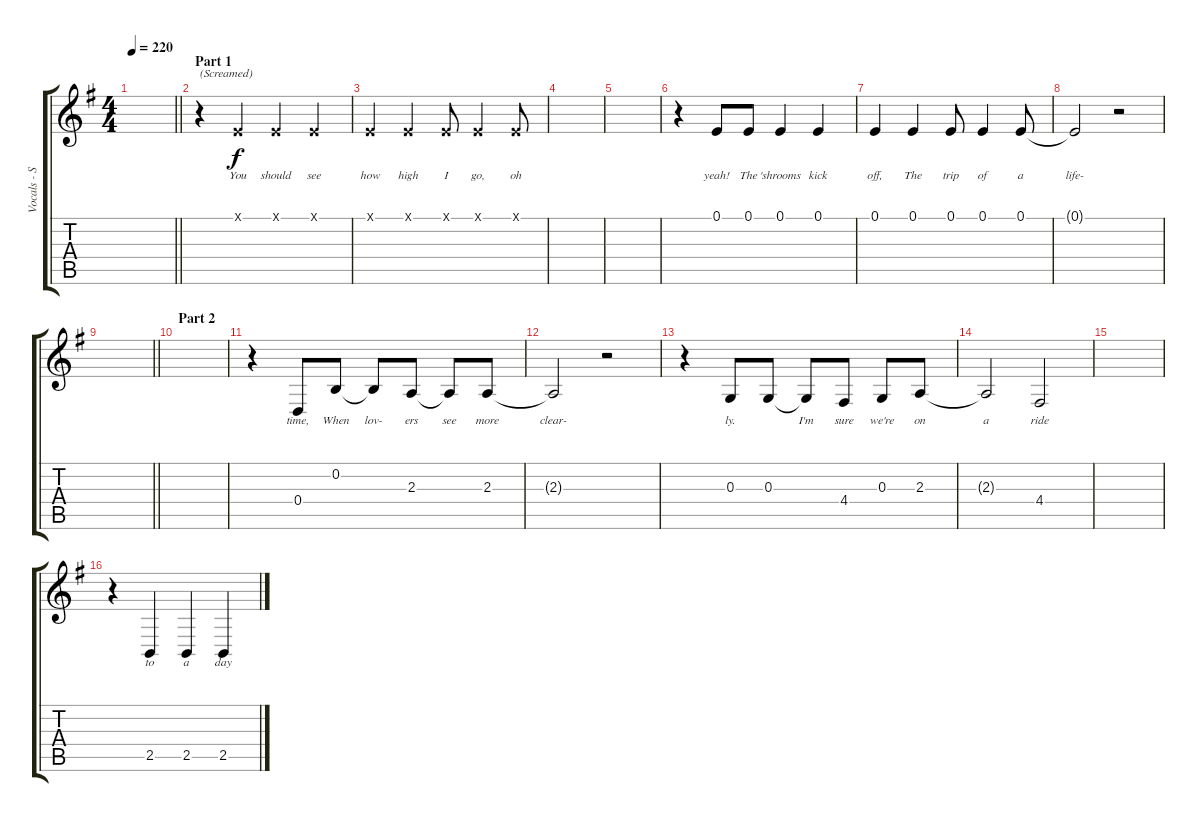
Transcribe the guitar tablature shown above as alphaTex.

\track ("Vocals - Simon Neil" "Vocals - S") {instrument altosax}
\staff {score tabs}
\tuning (E4 B3 G3 D3 A2 E2) {hide}
\ts (4 4)
\tempo 220
\clef g2
\barLineRight lightlight
\ks eminor
|
\section ("" "Part 1")
r.4{txt "(Screamed)"} 0.1{x}.4{lyrics (0 "You") lyrics (1 "") lyrics (2 "") lyrics (3 "") lyrics (4 "")} 0.1{x}.4{lyrics (0 "should") lyrics (1 "") lyrics (2 "") lyrics (3 "") lyrics (4 "")} 0.1{x}.4{lyrics (0 "see") lyrics (1 "") lyrics (2 "") lyrics (3 "") lyrics (4 "")} |
0.1{x}.4{lyrics (0 "how") lyrics (1 "") lyrics (2 "") lyrics (3 "") lyrics (4 "")} 0.1{x}.4{lyrics (0 "high") lyrics (1 "") lyrics (2 "") lyrics (3 "") lyrics (4 "")} 0.1{x}.8{lyrics (0 "I") lyrics (1 "") lyrics (2 "") lyrics (3 "") lyrics (4 "")} 0.1{x}.4{lyrics (0 "go,") lyrics (1 "") lyrics (2 "") lyrics (3 "") lyrics (4 "")} 0.1{x}.8{lyrics (0 "oh") lyrics (1 "") lyrics (2 "") lyrics (3 "") lyrics (4 "")} |
|
|
r.4 0.1.8{lyrics (0 "yeah!") lyrics (1 "") lyrics (2 "") lyrics (3 "") lyrics (4 "")} 0.1.8{lyrics (0 "The") lyrics (1 "") lyrics (2 "") lyrics (3 "") lyrics (4 "")} 0.1.4{lyrics (0 "'shrooms") lyrics (1 "") lyrics (2 "") lyrics (3 "") lyrics (4 "")} 0.1.4{lyrics (0 "kick") lyrics (1 "") lyrics (2 "") lyrics (3 "") lyrics (4 "")} |
0.1.4{lyrics (0 "off,") lyrics (1 "") lyrics (2 "") lyrics (3 "") lyrics (4 "")} 0.1.4{lyrics (0 "The") lyrics (1 "") lyrics (2 "") lyrics (3 "") lyrics (4 "")} 0.1.8{lyrics (0 "trip") lyrics (1 "") lyrics (2 "") lyrics (3 "") lyrics (4 "")} 0.1.4{lyrics (0 "of") lyrics (1 "") lyrics (2 "") lyrics (3 "") lyrics (4 "")} 0.1.8{lyrics (0 "a") lyrics (1 "") lyrics (2 "") lyrics (3 "") lyrics (4 "")} |
0.1{t}.2{lyrics (0 "life-") lyrics (1 "") lyrics (2 "") lyrics (3 "") lyrics (4 "")} r.2 |
\barLineRight lightlight
|
\section ("" "Part 2")
|
r.4 0.4.8{lyrics (0 "time,") lyrics (1 "") lyrics (2 "") lyrics (3 "") lyrics (4 "")} 0.2.8{lyrics (0 "When") lyrics (1 "") lyrics (2 "") lyrics (3 "") lyrics (4 "")} 0.2{t}.8{lyrics (0 "lov-") lyrics (1 "") lyrics (2 "") lyrics (3 "") lyrics (4 "")} 2.3.8{lyrics (0 "ers") lyrics (1 "") lyrics (2 "") lyrics (3 "") lyrics (4 "")} 2.3{t}.8{lyrics (0 "see") lyrics (1 "") lyrics (2 "") lyrics (3 "") lyrics (4 "")} 2.3.8{lyrics (0 "more") lyrics (1 "") lyrics (2 "") lyrics (3 "") lyrics (4 "")} |
2.3{t}.2{lyrics (0 "clear-") lyrics (1 "") lyrics (2 "") lyrics (3 "") lyrics (4 "")} r.2 |
r.4 0.3.8{lyrics (0 "ly.") lyrics (1 "") lyrics (2 "") lyrics (3 "") lyrics (4 "")} 0.3.8{lyrics (0 "") lyrics (1 "") lyrics (2 "") lyrics (3 "") lyrics (4 "")} 0.3{t}.8{lyrics (0 "I'm") lyrics (1 "") lyrics (2 "") lyrics (3 "") lyrics (4 "")} 4.4.8{lyrics (0 "sure") lyrics (1 "") lyrics (2 "") lyrics (3 "") lyrics (4 "")} 0.3.8{lyrics (0 "we're") lyrics (1 "") lyrics (2 "") lyrics (3 "") lyrics (4 "")} 2.3.8{lyrics (0 "on") lyrics (1 "") lyrics (2 "") lyrics (3 "") lyrics (4 "")} |
2.3{t}.2{lyrics (0 "a") lyrics (1 "") lyrics (2 "") lyrics (3 "") lyrics (4 "")} 4.4.2{lyrics (0 "ride") lyrics (1 "") lyrics (2 "") lyrics (3 "") lyrics (4 "")} |
|
r.4 2.5.4{lyrics (0 "to") lyrics (1 "") lyrics (2 "") lyrics (3 "") lyrics (4 "")} 2.5.4{lyrics (0 "a") lyrics (1 "") lyrics (2 "") lyrics (3 "") lyrics (4 "")} 2.5.4{lyrics (0 "day") lyrics (1 "") lyrics (2 "") lyrics (3 "") lyrics (4 "")}
